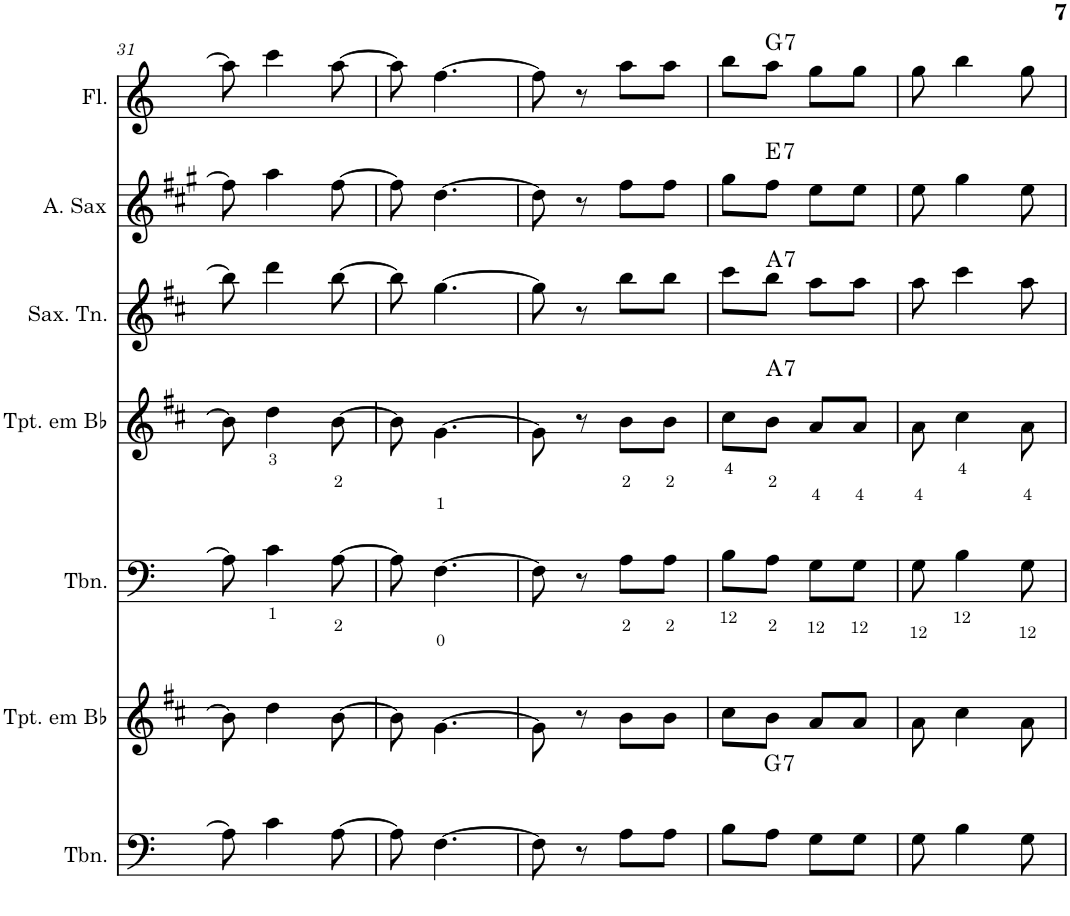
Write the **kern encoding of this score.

**kern	**harte	**kern	**kern	**kern	**harte	**kern	**harte	**kern	**harte	**kern	**harte
*part7	*part7	*part6	*part5	*part4	*part4	*part3	*part3	*part2	*part2	*part1	*part1
*staff7	*	*staff6	*staff5	*staff4	*	*staff3	*	*staff2	*	*staff1	*
*I"Trombone	*	*I"Trompete em Bb	*I"Trombone	*I"Trompete em Bb	*	*I"Saxofone Tenor	*	*I"Saxofone Alto	*	*I"Flauta Transversal	*
*I'Tbn.	*	*I'Tpt. em Bb	*I'Tbn.	*I'Tpt. em Bb	*	*I'Sax. Tn.	*	*	*	*I'Fl.	*
!!LO:PB:g=z
*clefF4	*	*clefG2	*clefF4	*clefG2	*	*clefG2	*	*clefG2	*	*clefG2	*
*	*	*Trd1c2	*	*Trd1c2	*	*Trd8c14	*	*Trd5c9	*	*	*
*k[]	*	*k[f#c#]	*k[]	*k[f#c#]	*	*k[f#c#]	*	*k[f#c#g#]	*	*k[]	*
*M2/4	*	*M2/4	*M2/4	*M2/4	*	*M2/4	*	*M2/4	*	*M2/4	*
=31	=31	=31	=31	=31	=31	=31	=31	=31	=31	=31	=31
8A\]	.	8b\]	8A\]	8b\]	.	8bb\]	.	8ff#\]	.	8aa\]	.
4c\	.	4dd\	4c\	4dd\	.	4ddd\	.	4aa\	.	4ccc\	.
[8A\	.	[8b\	[8A\	[8b\	.	[8bb\	.	[8ff#\	.	[8aa\	.
=32	=32	=32	=32	=32	=32	=32	=32	=32	=32	=32	=32
8A\]	.	8b\]	8A\]	8b\]	.	8bb\]	.	8ff#\]	.	8aa\]	.
[4.F\	.	[4.g\	[4.F\	[4.g\	.	[4.gg\	.	[4.dd\	.	[4.ff\	.
=33	=33	=33	=33	=33	=33	=33	=33	=33	=33	=33	=33
8F\]	.	8g\]	8F\]	8g\]	.	8gg\]	.	8dd\]	.	8ff\]	.
8r	.	8r	8r	8r	.	8r	.	8r	.	8r	.
8A\L	.	8b\L	8A\L	8b\L	.	8bb\L	.	8ff#\L	.	8aa\L	.
8A\J	.	8b\J	8A\J	8b\J	.	8bb\J	.	8ff#\J	.	8aa\J	.
=34	=34	=34	=34	=34	=34	=34	=34	=34	=34	=34	=34
8B\L	.	8cc#\L	8B\L	8cc#\L	.	8ccc#\L	.	8gg#\L	.	8bb\L	.
!	!LO:H:kt=7	!	!	!	!LO:H:kt=7	!	!LO:H:kt=7	!	!LO:H:kt=7	!	!LO:H:kt=7
8A\J	G:7	8b\J	8A\J	8b\J	A:7	8bb\J	A:7	8ff#\J	E:7	8aa\J	G:7
8G\L	.	8a/L	8G\L	8a/L	.	8aa\L	.	8ee\L	.	8gg\L	.
8G\J	.	8a/J	8G\J	8a/J	.	8aa\J	.	8ee\J	.	8gg\J	.
=35	=35	=35	=35	=35	=35	=35	=35	=35	=35	=35	=35
8G\	.	8a\	8G\	8a\	.	8aa\	.	8ee\	.	8gg\	.
4B\	.	4cc#\	4B\	4cc#\	.	4ccc#\	.	4gg#\	.	4bb\	.
8G\	.	8a\	8G\	8a\	.	8aa\	.	8ee\	.	8gg\	.
=	=	=	=	=	=	=	=	=	=	=	=
*-	*-	*-	*-	*-	*-	*-	*-	*-	*-	*-	*-
